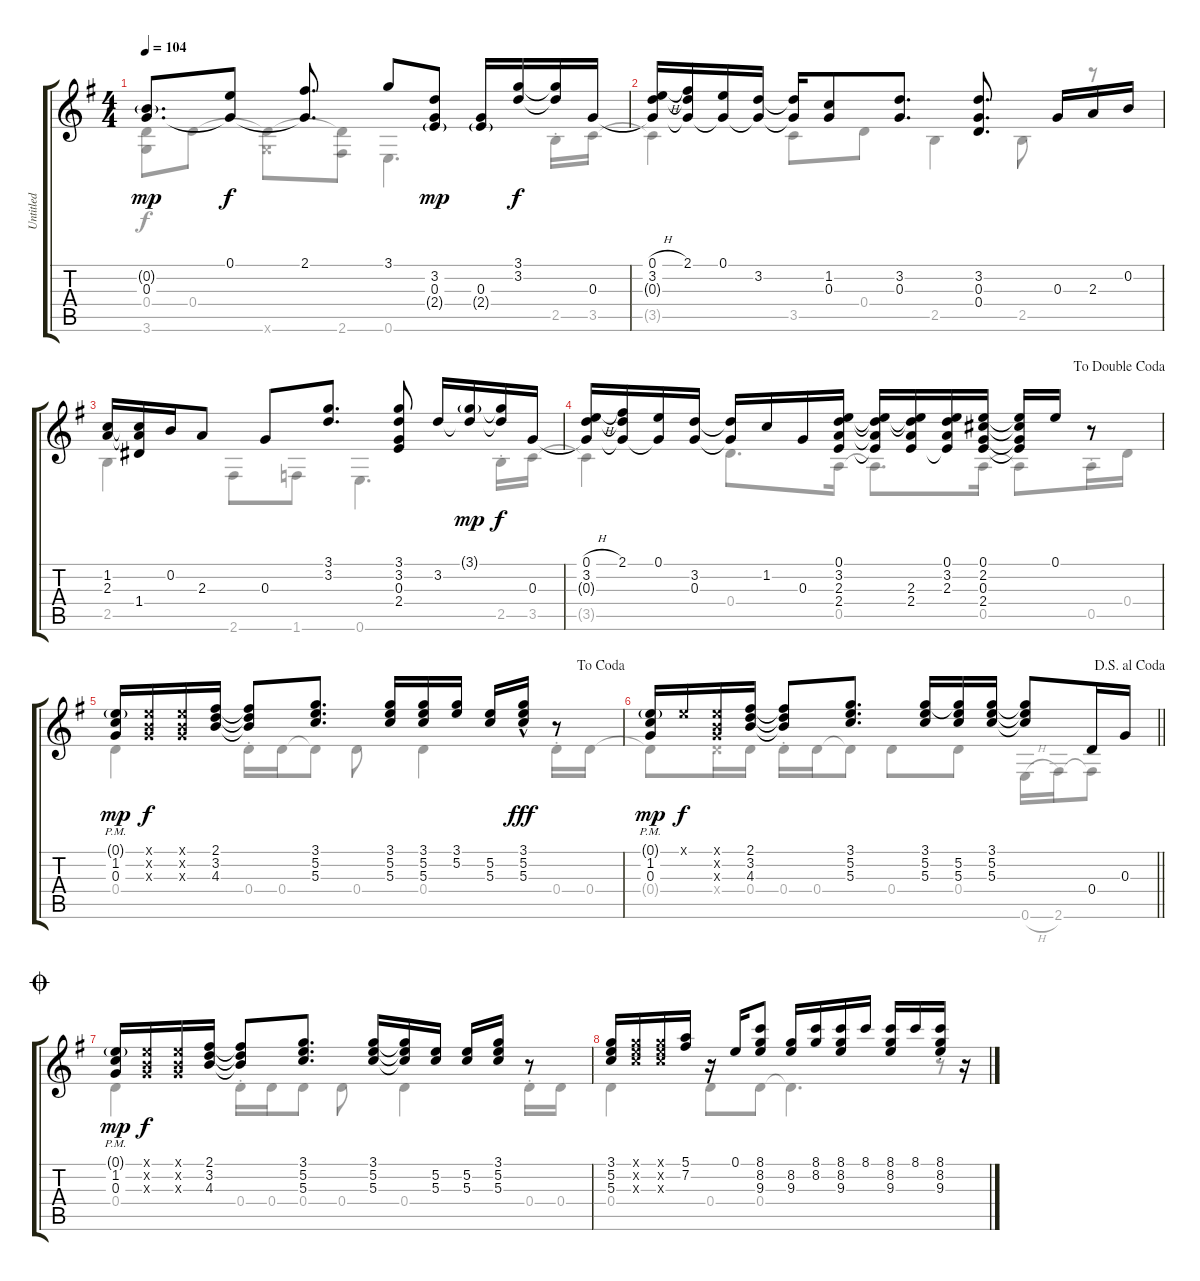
\track ("Untitled" "Untitled") {instrument acousticguitarnylon}
\staff {score tabs}
\tuning (E4 B3 G3 D3 A2 E2) {hide}
\voice
\ts (4 4)
\tempo 104
\clef g2
\ks g
(0.2{g} 0.3).8{d dy mp} (0.1 0.3{t}).8{dy f} (2.1 0.3{t}).8{d} 3.1.8 (3.2 0.3 2.4{g}).8{dy mp} (0.3 2.4{g}).16 (3.1 3.2).16{dy f} (3.1{t} 3.2{t}).16 0.3.16 |
(0.1{h} 3.2 0.3{t}).16 (2.1 3.2{t} 0.3{t}).16 (0.1 0.3{t}).16 (3.2 0.3{t}).16 (3.2{t} 0.3{t}).16 (1.2 0.3).8 (3.2 0.3).8{d} (3.2 0.3 0.4).8{d} 0.3.16 2.3.16 0.2.16 |
(1.2 2.3).16 (1.2{t} 2.3{t} 1.4).16 0.2.16 2.3.8 0.3.8 (3.1 3.2).8{d} (3.1 3.2 0.3 2.4).8 3.2.16 (3.1{g} 3.2{t}).16{dy mp} (3.1{t} 3.2{t}).16{dy f} 0.3.16 |
\jump dadoublecoda
(0.1{h} 3.2 0.3{t}).16 (2.1 3.2{t} 0.3{t}).16 (0.1 0.3{t}).16 (3.2 0.3).16 (3.2{t} 0.3{t}).16 1.2.16 0.3.16 (0.1 3.2 2.3 2.4).16 (0.1{t} 3.2{t} 2.3{t} 2.4{t}).16 (0.1{t} 3.2{t} 2.3 2.4).16 (0.1 3.2 2.3 2.4{t}).16 (0.1 2.2 0.3 2.4).16 (0.1{t} 2.2{t} 0.3{t} 2.4{t}).16 0.1.16 r.8 |
\jump dacoda
(0.1{g pm} 1.2{pm} 0.3{pm}).16{dy mp} (0.1{x} 0.2{x} 0.3{x}).16{dy f} (0.1{x} 0.2{x} 0.3{x}).16 (2.1 3.2 4.3).16 (2.1{t} 3.2{t} 4.3{t}).8 (3.1 5.2 5.3).8{d} (3.1 5.2 5.3).16 (3.1 5.2 5.3).16 (3.1 5.2).16 (5.2 5.3).16 (3.1{hac} 5.2{hac} 5.3{hac}).16{dy fff} r.8 |
\jump dalsegnoalcoda
\barLineRight lightlight
(0.1{g pm} 1.2{pm} 0.3{pm}).16{dy mp} 0.1{x}.16{dy f} (0.1{x} 0.2{x} 0.3{x}).16 (2.1 3.2 4.3).16 (2.1{t} 3.2{t} 4.3{t}).8 (3.1 5.2 5.3).8{d} (3.1 5.2 5.3).16 (3.1{t} 5.2 5.3).16 (3.1 5.2 5.3).16 (3.1{t} 5.2{t} 5.3{t}).8 0.4.16 0.3.16 |
\jump coda
(0.1{g pm} 1.2{pm} 0.3{pm}).16{dy mp} (0.1{x} 0.2{x} 0.3{x}).16{dy f} (0.1{x} 0.2{x} 0.3{x}).16 (2.1 3.2 4.3).16 (2.1{t} 3.2{t} 4.3{t}).8 (3.1 5.2 5.3).8{d} (3.1 5.2 5.3).16 (3.1{t} 5.2{t} 5.3{t}).16 (5.2 5.3).16 (5.2 5.3).16 (3.1 5.2 5.3).16 r.8 |
(3.1 5.2 5.3).16 (3.1{x} 5.2{x} 5.3{x}).16 (3.1{x} 5.2{x} 5.3{x}).16 (5.1 7.2).16 r.16 0.1.16 (8.1 8.2 9.3).8 (8.2 9.3).16 (8.1 8.2).16 (8.1 8.2 9.3).16 8.1.16 (8.1 8.2 9.3).16 8.1.16 (8.1{st} 8.2{st} 9.3{st}).16 r.16
\voice
\clef g2
\ottava regular
\simile none
\ks g
(0.4 3.6).8{dy f} 0.4.8 (0.4{t} 3.6{x}).8 (0.4{t} 2.6).8 0.6.4{d} 2.5{st}.16 3.5.16 |
3.5{t}.4 3.5.8 0.4.8 2.5.4 2.5.8 r.8 |
2.5.4 2.6.8 1.6.8 0.6.4{d} 2.5{st}.16 3.5.16 |
3.5{t}.4 0.4.8{d} 0.5.16 0.5{t}.8{d} 0.5.16 0.5{t}.8 0.5{st}.16 0.4.16 |
0.4.4 0.4{st}.16 0.4.16 0.4{t}.8 0.4.8 0.4.4 0.4{st}.16 0.4.16 |
\barLineRight lightlight
0.4{t}.8 0.4{x}.16 0.4.16 0.4{st}.16 0.4.16 0.4{t}.8 0.4.8 0.4.8 0.6{h}.16 2.6.16 2.6{t}.8 |
0.4.4 0.4{st}.16 0.4.16 0.4.8 0.4.8 0.4.4 0.4{st}.16 0.4.16 |
0.4.4 0.4.8 0.4.8 0.4{t}.4{d} r.8
